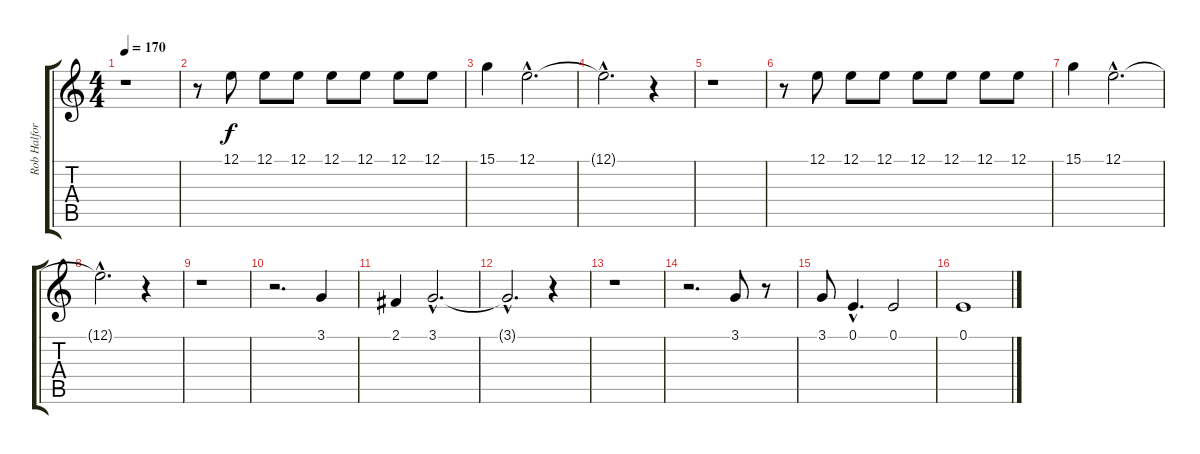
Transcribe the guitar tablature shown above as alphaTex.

\track ("Rob Halford" "Rob Halfor") {instrument lead2sawtooth}
\staff {score tabs}
\tuning (E4 B3 G3 D3 A2 E2) {hide}
\ts (4 4)
\tempo 170
\clef g2
\ks c
r.1{dy f} |
r.8 12.1.8 12.1.8 12.1.8 12.1.8 12.1.8 12.1.8 12.1.8 |
15.1.4 12.1{hac}.2{d} |
12.1{hac t}.2{d} r.4 |
r.1 |
r.8 12.1.8 12.1.8 12.1.8 12.1.8 12.1.8 12.1.8 12.1.8 |
15.1.4 12.1{hac}.2{d} |
12.1{hac t}.2{d} r.4 |
r.1 |
r.2{d} 3.1.4 |
2.1.4 3.1{hac}.2{d} |
3.1{hac t}.2{d} r.4 |
r.1 |
r.2{d} 3.1.8 r.8 |
3.1.8 0.1{hac}.4{d} 0.1.2 |
0.1.1
